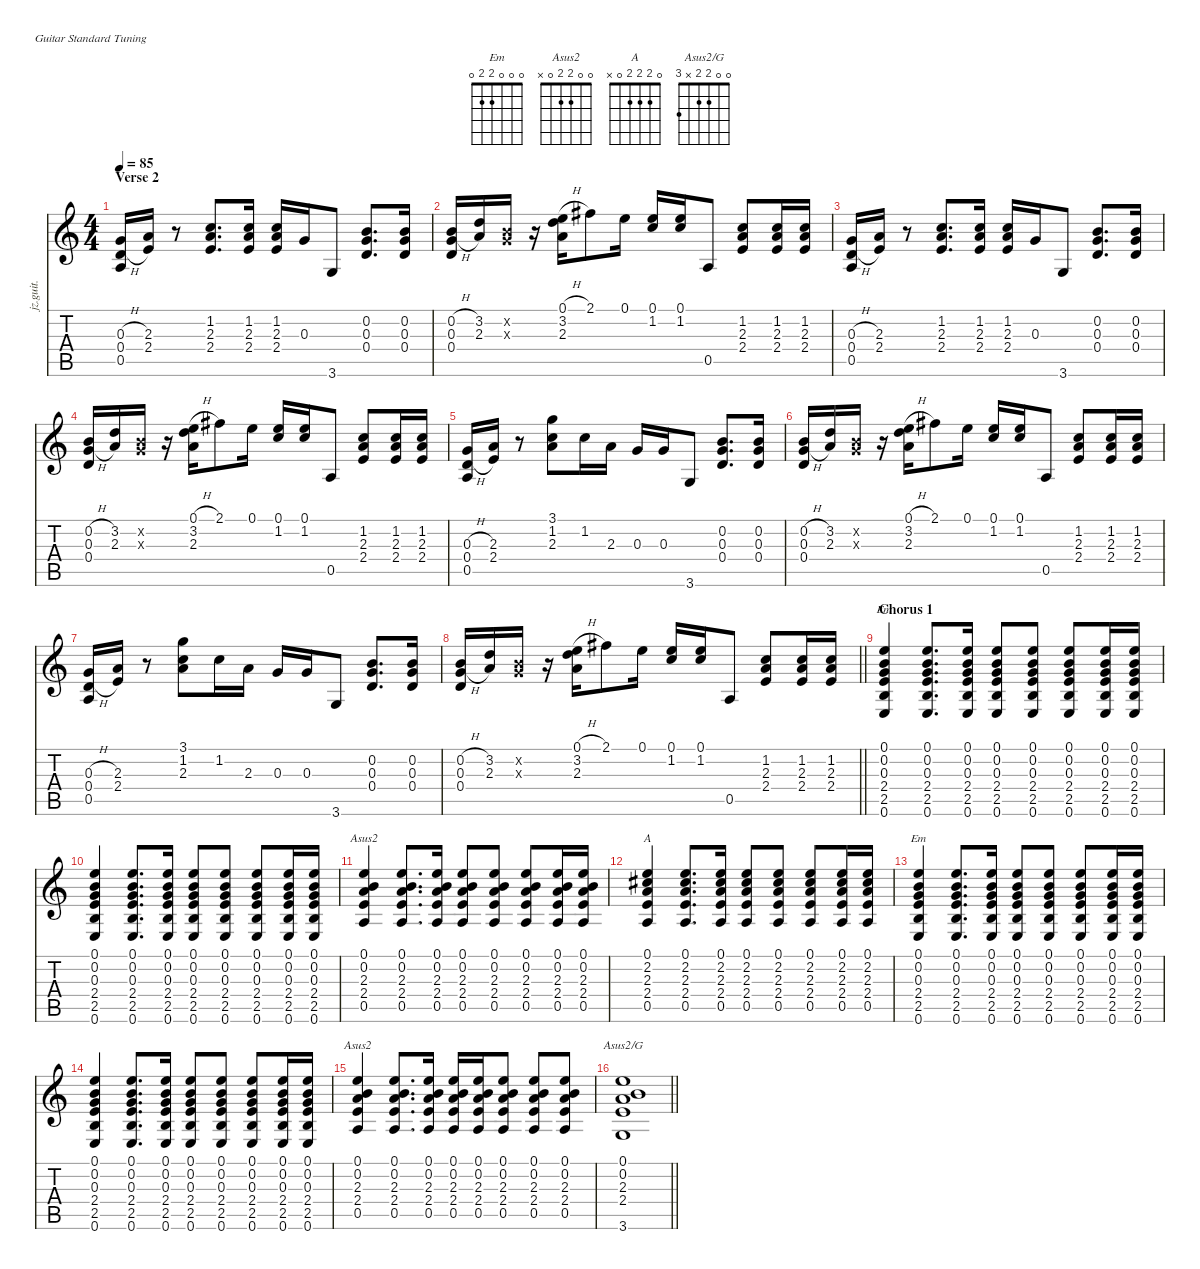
\defaultSystemsLayout 4
\hideDynamics
\bracketExtendMode nobrackets
\otherSystemsTrackNameOrientation horizontal
\track ("Guitar 1" "jz.guit.") {defaultSystemsLayout 4 instrument electricguitarjazz}
\staff {score tabs}
\tuning (E4 B3 G3 D3 A2 E2)
\chord ("Em" 0 0 0 2 2 0)
\chord ("Asus2" 0 0 2 2 0 x)
\chord ("A" 0 2 2 2 0 x)
\chord ("Asus2/G" 0 0 2 2 x 3)
\ts (4 4)
\section ("" "Verse 2")
\tempo 85
\clef g2
\ks c
(0.3{h} 0.4{h} 0.5).16{dy f beam Up} (2.3 2.4).16{beam Up} r.8{beam Up} (1.2 2.3 2.4).8{d beam Up} (1.2 2.3 2.4).16{beam Up} (1.2 2.3 2.4).16{beam Up} 0.3.16{beam Up} 3.6.8{beam Up} (0.2 0.3 0.4).8{d beam Up} (0.2 0.3 0.4).16{beam Up} |
(0.2{h} 0.3{h} 0.4).16{beam Up} (3.2 2.3).16{beam Up} (0.2{x} 0.3{x}).16{beam Up} r.16{beam Up} (0.1{h} 3.2 2.3).16{beam Down} 2.1{acc #}.8{beam Down} 0.1.16{beam Down} (0.1 1.2).16{beam Up} (0.1 1.2).16{beam Up} 0.5.8{beam Up} (1.2 2.3 2.4).8{beam Up} (1.2 2.3 2.4).16{beam Up} (1.2 2.3 2.4).16{beam Up} |
(0.3{h} 0.4{h} 0.5).16{beam Up} (2.3 2.4).16{beam Up} r.8{beam Up} (1.2 2.3 2.4).8{d beam Up} (1.2 2.3 2.4).16{beam Up} (1.2 2.3 2.4).16{beam Up} 0.3.16{beam Up} 3.6.8{beam Up} (0.2 0.3 0.4).8{d beam Up} (0.2 0.3 0.4).16{beam Up} |
(0.2{h} 0.3{h} 0.4).16{beam Up} (3.2 2.3).16{beam Up} (0.2{x} 0.3{x}).16{beam Up} r.16{beam Up} (0.1{h} 3.2 2.3).16{beam Down} 2.1{acc #}.8{beam Down} 0.1.16{beam Down} (0.1 1.2).16{beam Up} (0.1 1.2).16{beam Up} 0.5.8{beam Up} (1.2 2.3 2.4).8{beam Up} (1.2 2.3 2.4).16{beam Up} (1.2 2.3 2.4).16{beam Up} |
(0.3{h} 0.4{h} 0.5).16{beam Up} (2.3 2.4).16{beam Up} r.8{beam Up} (3.1 1.2 2.3).8{beam Down} 1.2.16{beam Down} 2.3.16{beam Down} 0.3.16{beam Up} 0.3.16{beam Up} 3.6.8{beam Up} (0.2 0.3 0.4).8{d beam Up} (0.2 0.3 0.4).16{beam Up} |
(0.2{h} 0.3{h} 0.4).16{beam Up} (3.2 2.3).16{beam Up} (0.2{x} 0.3{x}).16{beam Up} r.16{beam Up} (0.1{h} 3.2 2.3).16{beam Down} 2.1{acc #}.8{beam Down} 0.1.16{beam Down} (0.1 1.2).16{beam Up} (0.1 1.2).16{beam Up} 0.5.8{beam Up} (1.2 2.3 2.4).8{beam Up} (1.2 2.3 2.4).16{beam Up} (1.2 2.3 2.4).16{beam Up} |
(0.3{h} 0.4{h} 0.5).16{beam Up} (2.3 2.4).16{beam Up} r.8{beam Up} (3.1 1.2 2.3).8{beam Down} 1.2.16{beam Down} 2.3.16{beam Down} 0.3.16{beam Up} 0.3.16{beam Up} 3.6.8{beam Up} (0.2 0.3 0.4).8{d beam Up} (0.2 0.3 0.4).16{beam Up} |
\barLineRight lightlight
(0.2{h} 0.3{h} 0.4).16{beam Up} (3.2 2.3).16{beam Up} (0.2{x} 0.3{x}).16{beam Up} r.16{beam Up} (0.1{h} 3.2 2.3).16{beam Down} 2.1{acc #}.8{beam Down} 0.1.16{beam Down} (0.1 1.2).16{beam Up} (0.1 1.2).16{beam Up} 0.5.8{beam Up} (1.2 2.3 2.4).8{beam Up} (1.2 2.3 2.4).16{beam Up} (1.2 2.3 2.4).16{beam Up} |
\section ("" "Chorus 1")
(0.1 0.2 0.3 2.4 2.5 0.6).4{ch "Em" beam Up} (0.1 0.2 0.3 2.4 2.5 0.6).8{d beam Up} (0.1 0.2 0.3 2.4 2.5 0.6).16{beam Up} (0.1 0.2 0.3 2.4 2.5 0.6).8{beam Up} (0.1 0.2 0.3 2.4 2.5 0.6).8{beam Up} (0.1 0.2 0.3 2.4 2.5 0.6).8{beam Up} (0.1 0.2 0.3 2.4 2.5 0.6).16{beam Up} (0.1 0.2 0.3 2.4 2.5 0.6).16{beam Up} |
(0.1 0.2 0.3 2.4 2.5 0.6).4{beam Up} (0.1 0.2 0.3 2.4 2.5 0.6).8{d beam Up} (0.1 0.2 0.3 2.4 2.5 0.6).16{beam Up} (0.1 0.2 0.3 2.4 2.5 0.6).8{beam Up} (0.1 0.2 0.3 2.4 2.5 0.6).8{beam Up} (0.1 0.2 0.3 2.4 2.5 0.6).8{beam Up} (0.1 0.2 0.3 2.4 2.5 0.6).16{beam Up} (0.1 0.2 0.3 2.4 2.5 0.6).16{beam Up} |
(0.1 0.2 2.3 2.4 0.5).4{ch "Asus2" beam Up} (0.1 0.2 2.3 2.4 0.5).8{d beam Up} (0.1 0.2 2.3 2.4 0.5).16{beam Up} (0.1 0.2 2.3 2.4 0.5).8{beam Up} (0.1 0.2 2.3 2.4 0.5).8{beam Up} (0.1 0.2 2.3 2.4 0.5).8{beam Up} (0.1 0.2 2.3 2.4 0.5).16{beam Up} (0.1 0.2 2.3 2.4 0.5).16{beam Up} |
(0.1 2.2{acc #} 2.3 2.4 0.5).4{ch "A" beam Up} (0.1 2.2{acc #} 2.3 2.4 0.5).8{d beam Up} (0.1 2.2{acc #} 2.3 2.4 0.5).16{beam Up} (0.1 2.2{acc #} 2.3 2.4 0.5).8{beam Up} (0.1 2.2{acc #} 2.3 2.4 0.5).8{beam Up} (0.1 2.2{acc #} 2.3 2.4 0.5).8{beam Up} (0.1 2.2{acc #} 2.3 2.4 0.5).16{beam Up} (0.1 2.2{acc #} 2.3 2.4 0.5).16{beam Up} |
(0.1 0.2 0.3 2.4 2.5 0.6).4{ch "Em" beam Up} (0.1 0.2 0.3 2.4 2.5 0.6).8{d beam Up} (0.1 0.2 0.3 2.4 2.5 0.6).16{beam Up} (0.1 0.2 0.3 2.4 2.5 0.6).8{beam Up} (0.1 0.2 0.3 2.4 2.5 0.6).8{beam Up} (0.1 0.2 0.3 2.4 2.5 0.6).8{beam Up} (0.1 0.2 0.3 2.4 2.5 0.6).16{beam Up} (0.1 0.2 0.3 2.4 2.5 0.6).16{beam Up} |
(0.1 0.2 0.3 2.4 2.5 0.6).4{beam Up} (0.1 0.2 0.3 2.4 2.5 0.6).8{d beam Up} (0.1 0.2 0.3 2.4 2.5 0.6).16{beam Up} (0.1 0.2 0.3 2.4 2.5 0.6).8{beam Up} (0.1 0.2 0.3 2.4 2.5 0.6).8{beam Up} (0.1 0.2 0.3 2.4 2.5 0.6).8{beam Up} (0.1 0.2 0.3 2.4 2.5 0.6).16{beam Up} (0.1 0.2 0.3 2.4 2.5 0.6).16{beam Up} |
(0.1 0.2 2.3 2.4 0.5).4{ch "Asus2" beam Up} (0.1 0.2 2.3 2.4 0.5).8{d beam Up} (0.1 0.2 2.3 2.4 0.5).16{beam Up} (0.1 0.2 2.3 2.4 0.5).16{beam Up} (0.1 0.2 2.3 2.4 0.5).16{beam Up} (0.1 0.2 2.3 2.4 0.5).8{beam Up} (0.1 0.2 2.3 2.4 0.5).8{beam Up} (0.1 0.2 2.3 2.4 0.5).8{beam Up} |
\barLineRight lightlight
(0.1 0.2 2.3 2.4 3.6).1{ch "Asus2/G" beam Up}
